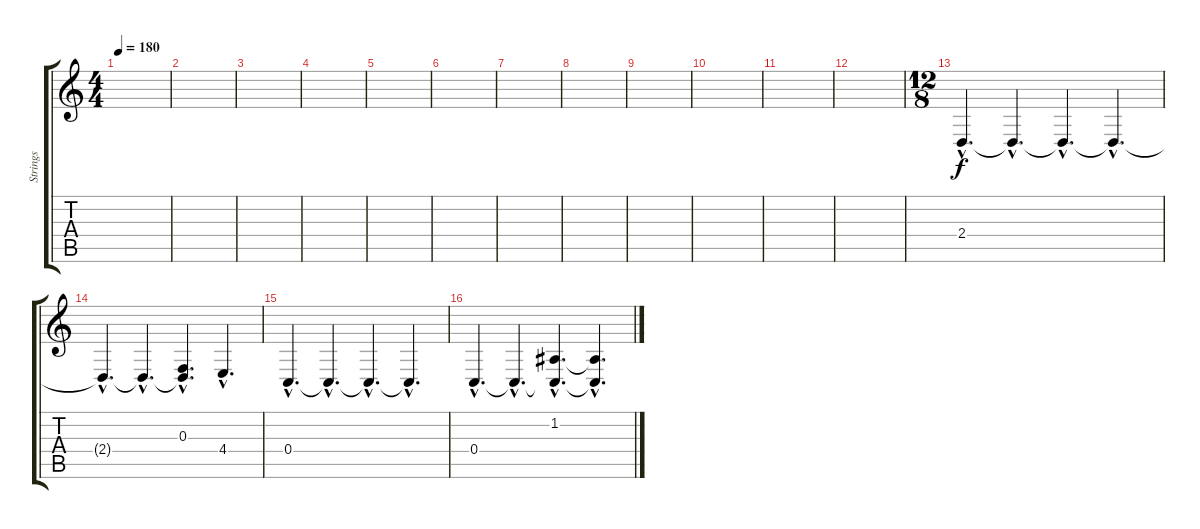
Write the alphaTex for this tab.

\track ("Strings" "Strings") {instrument stringensemble1}
\staff {score tabs}
\tuning (D4 A3 F3 C3 G2 D2) {hide}
\ts (4 4)
\tempo 180
\clef g2
\ks c
|
|
|
|
|
|
|
|
|
|
|
|
\ts (12 8)
2.4{hac}.4{d} 2.4{hac t}.4{d} 2.4{hac t}.4{d} 2.4{hac t}.4{d} |
2.4{hac t}.4{d} 2.4{hac t}.4{d} (0.3{hac} 2.4{hac t}).4{d} 4.4{hac}.4{d} |
0.4{hac}.4{d} 0.4{hac t}.4{d} 0.4{hac t}.4{d} 0.4{hac t}.4{d} |
0.4{hac}.4{d} 0.4{hac t}.4{d} (1.2{hac} 0.4{hac t}).4{d} (1.2{hac t} 0.4{hac t}).4{d}
